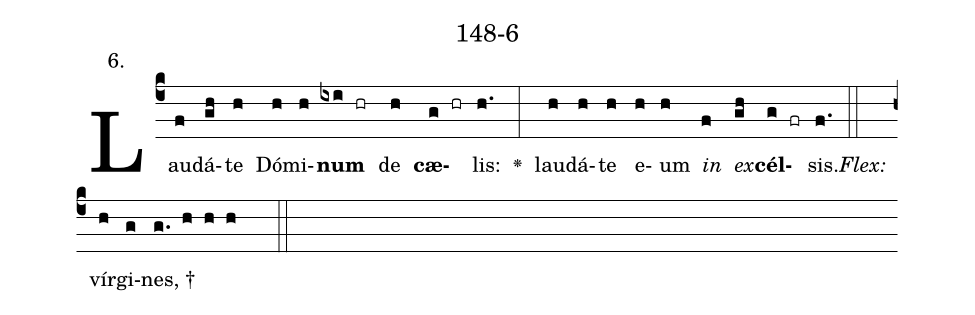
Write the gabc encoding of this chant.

name: 148-6;
annotation: 6.;
%%
(c4)Lau(f)dá(gh)te(h) Dó(h)mi(h)<b>num</b>(ixi hr) de(h) <b>cæ</b>(g hr)lis:(h.) <v>\greheightstar</v>(:) lau(h)dá(h)te(h) e(h)um(h) <i>in</i>(f) <i>ex</i>(gh)<b>cél</b>(g fr)sis.(f.) (::)
<i>Flex:</i>()  vír(h)gi(g)nes, †(g. h h h  ::)

%E(h) u(h) o(f) u(gh) a(g) e.(f.) (::)
